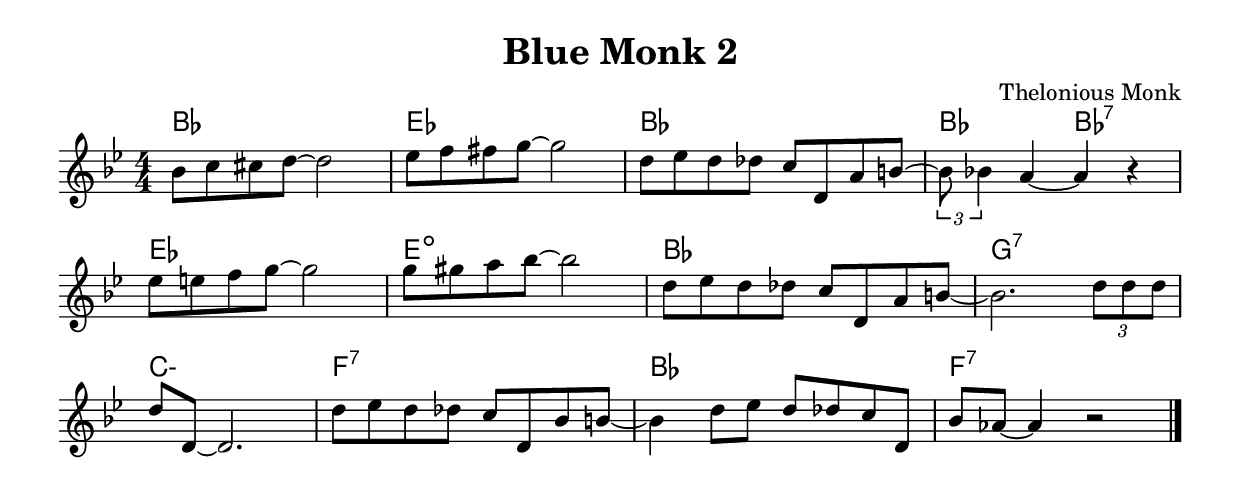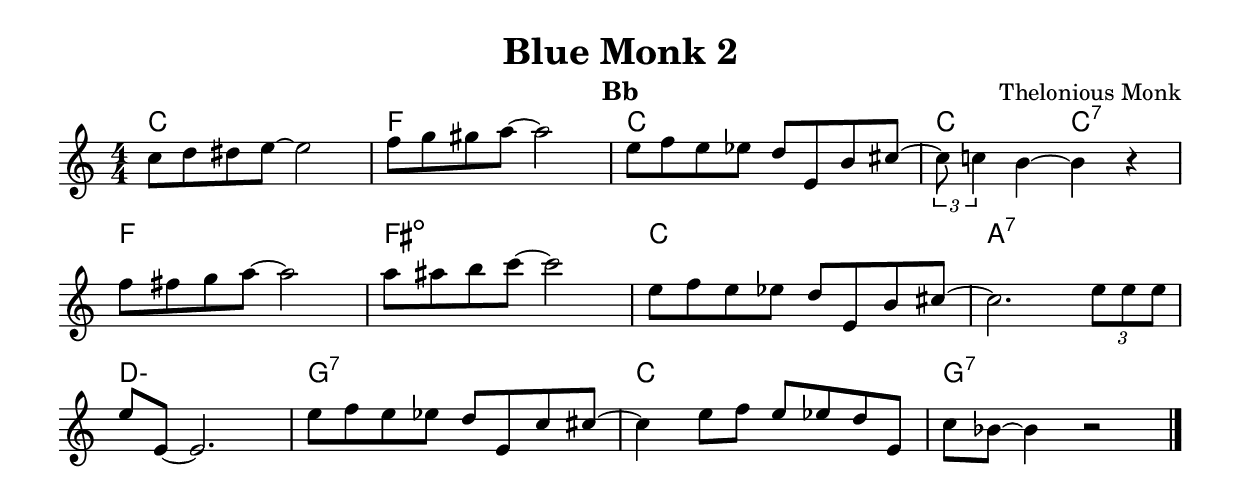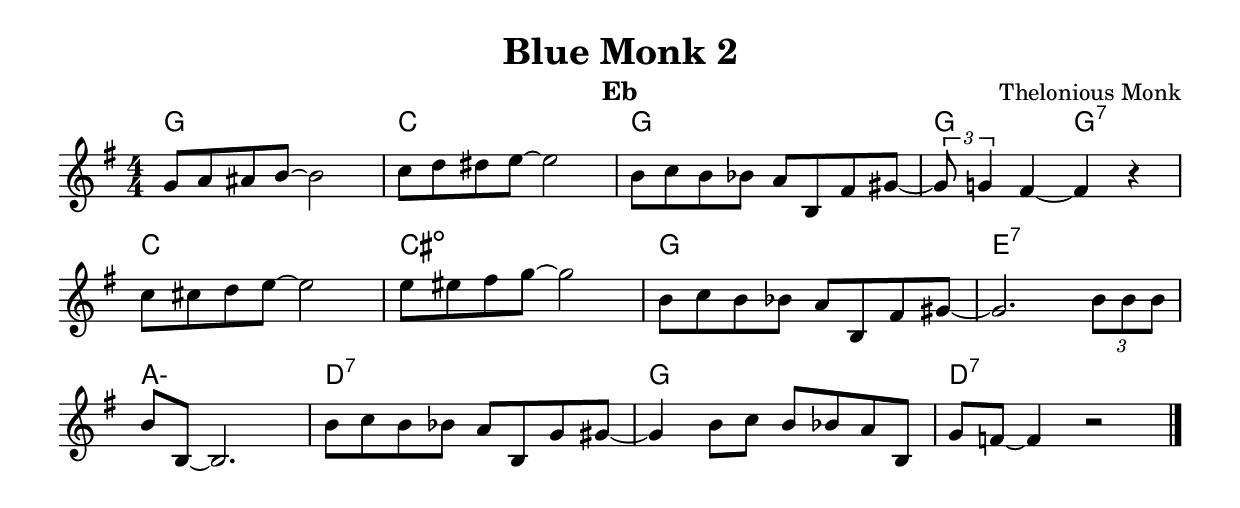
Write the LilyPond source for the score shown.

\version "2.20.0"

\version "2.20.0"

\layout {
  indent = #0
  \set minorChordModifier = \markup { "-" }
  \context {
    \Score
    \omit BarNumber
  }
  \override Glissando.style = #'zigzag
}


\header
{
  title = "Blue Monk 2"
  composer = "Thelonious Monk"
}

music = <<
	\chords
	{
	  bes1 es1 bes1 bes2 bes2:7
	  es1 e1:dim bes1 g1:7
	  c1:m f1:7 bes1 f1:7
	}

	\relative
	{
	  \key bes \major
	  \time 4/4
	  \numericTimeSignature

	  bes'8[ c cis d]~ d2
          es8[ f fis g]~ g2
	  d8[ es d des] c8[ d, a' b]~
	  \tuplet 3/2 { b8 bes4 } a4~ a4 r4
	  \break

	  es'8[ e f g]~ g2
	  g8[ gis a bes]~ bes2
	  d,8[ es d des] c8[ d, a' b]~
	  b2. \tuplet 3/2 { d8 d d }
	  \break
	  
	  d8[ d,8]~ d2.
	  d'8[ es d des] c8[ d, bes' b]~
	  b4 d8[ es8] d8[ des c d,]
	  bes'8[ as8]~ as4 r2
	  \bar "|."
	}
>>

\book
{
	\score
	{
		\music
	}
}

\book
{
	\bookOutputSuffix "Bb"

	\header{
		instrument = "Bb"
	}

	\score
	{
		\transpose g a
		\relative c
		{
			\music
		}
	}
}

\book
{
	\bookOutputSuffix "Eb"

	\header{
		instrument = "Eb"
	}

	\score
	{
		\transpose g e
		\relative c
		{
			\music
		}
	}
}

